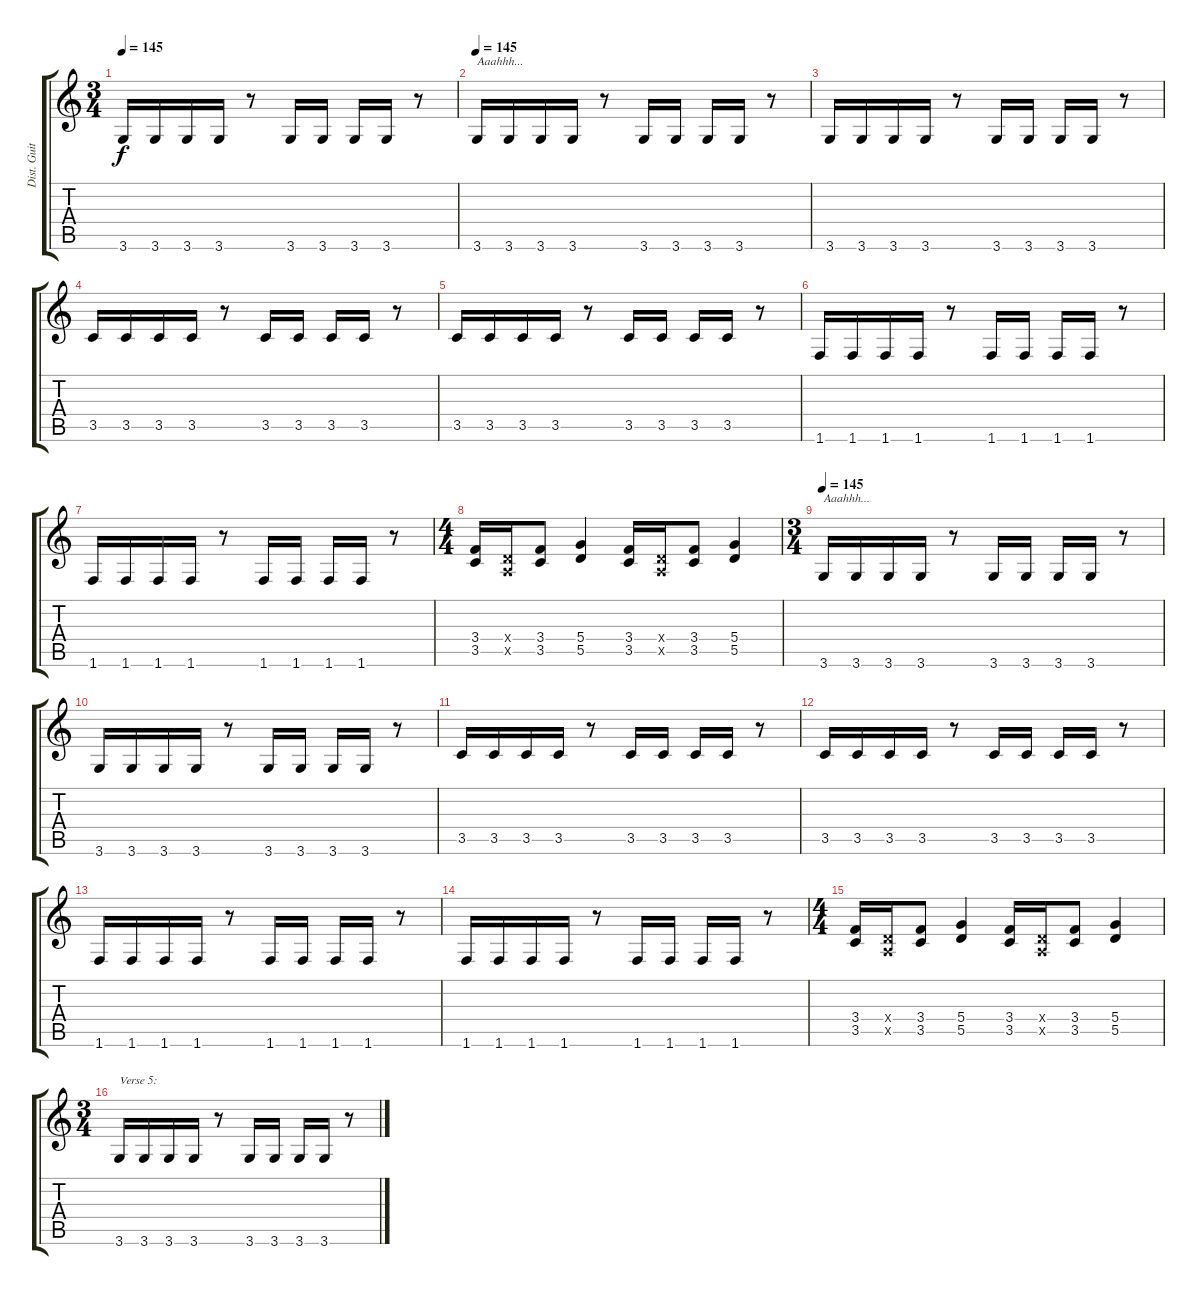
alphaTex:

\track ("Dist. Guitar 2" "Dist. Guit") {instrument distortionguitar}
\staff {score tabs}
\tuning (E4 B3 G3 D3 A2 E2) {hide}
\ts (3 4)
\tempo 145
\clef g2
\ks c
3.6.16{dy f} 3.6.16 3.6.16 3.6.16 r.8 3.6.16 3.6.16 3.6.16 3.6.16 r.8 |
\tempo 145
3.6.16{txt "Aaahhh..." volume 10 instrument distortionguitar} 3.6.16 3.6.16 3.6.16 r.8 3.6.16 3.6.16 3.6.16 3.6.16 r.8 |
3.6.16 3.6.16 3.6.16 3.6.16 r.8 3.6.16 3.6.16 3.6.16 3.6.16 r.8 |
3.5.16 3.5.16 3.5.16 3.5.16 r.8 3.5.16 3.5.16 3.5.16 3.5.16 r.8 |
3.5.16 3.5.16 3.5.16 3.5.16 r.8 3.5.16 3.5.16 3.5.16 3.5.16 r.8 |
1.6.16 1.6.16 1.6.16 1.6.16 r.8 1.6.16 1.6.16 1.6.16 1.6.16 r.8 |
1.6.16 1.6.16 1.6.16 1.6.16 r.8 1.6.16 1.6.16 1.6.16 1.6.16 r.8 |
\ts (4 4)
(3.4 3.5).16 (0.4{x} 0.5{x}).16 (3.4 3.5).8 (5.4 5.5).4 (3.4 3.5).16 (0.4{x} 0.5{x}).16 (3.4 3.5).8 (5.4 5.5).4 |
\ts (3 4)
\tempo 145
3.6.16{txt "Aaahhh..." volume 10 instrument distortionguitar} 3.6.16 3.6.16 3.6.16 r.8 3.6.16 3.6.16 3.6.16 3.6.16 r.8 |
3.6.16 3.6.16 3.6.16 3.6.16 r.8 3.6.16 3.6.16 3.6.16 3.6.16 r.8 |
3.5.16 3.5.16 3.5.16 3.5.16 r.8 3.5.16 3.5.16 3.5.16 3.5.16 r.8 |
3.5.16 3.5.16 3.5.16 3.5.16 r.8 3.5.16 3.5.16 3.5.16 3.5.16 r.8 |
1.6.16 1.6.16 1.6.16 1.6.16 r.8 1.6.16 1.6.16 1.6.16 1.6.16 r.8 |
1.6.16 1.6.16 1.6.16 1.6.16 r.8 1.6.16 1.6.16 1.6.16 1.6.16 r.8 |
\ts (4 4)
(3.4 3.5).16 (0.4{x} 0.5{x}).16 (3.4 3.5).8 (5.4 5.5).4 (3.4 3.5).16 (0.4{x} 0.5{x}).16 (3.4 3.5).8 (5.4 5.5).4 |
\ts (3 4)
3.6.16{txt "Verse 5:"} 3.6.16 3.6.16 3.6.16 r.8 3.6.16 3.6.16 3.6.16 3.6.16 r.8
